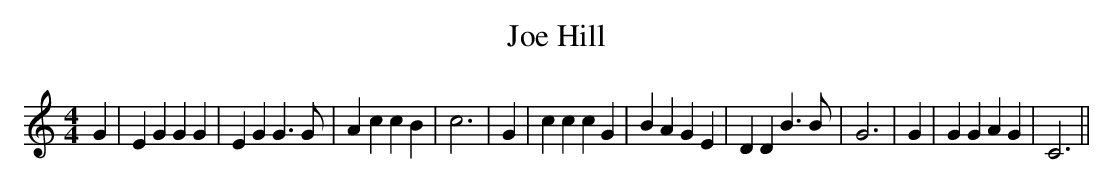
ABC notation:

X:1
T:Joe Hill
M:4/4
L:1/4
K:C
 G| E G G G| E G G3/2 G/2| A c c B| c3| G| c c c G| B A G E| D D B3/2 B/2|\
 G3| G| G G A G| C3||
